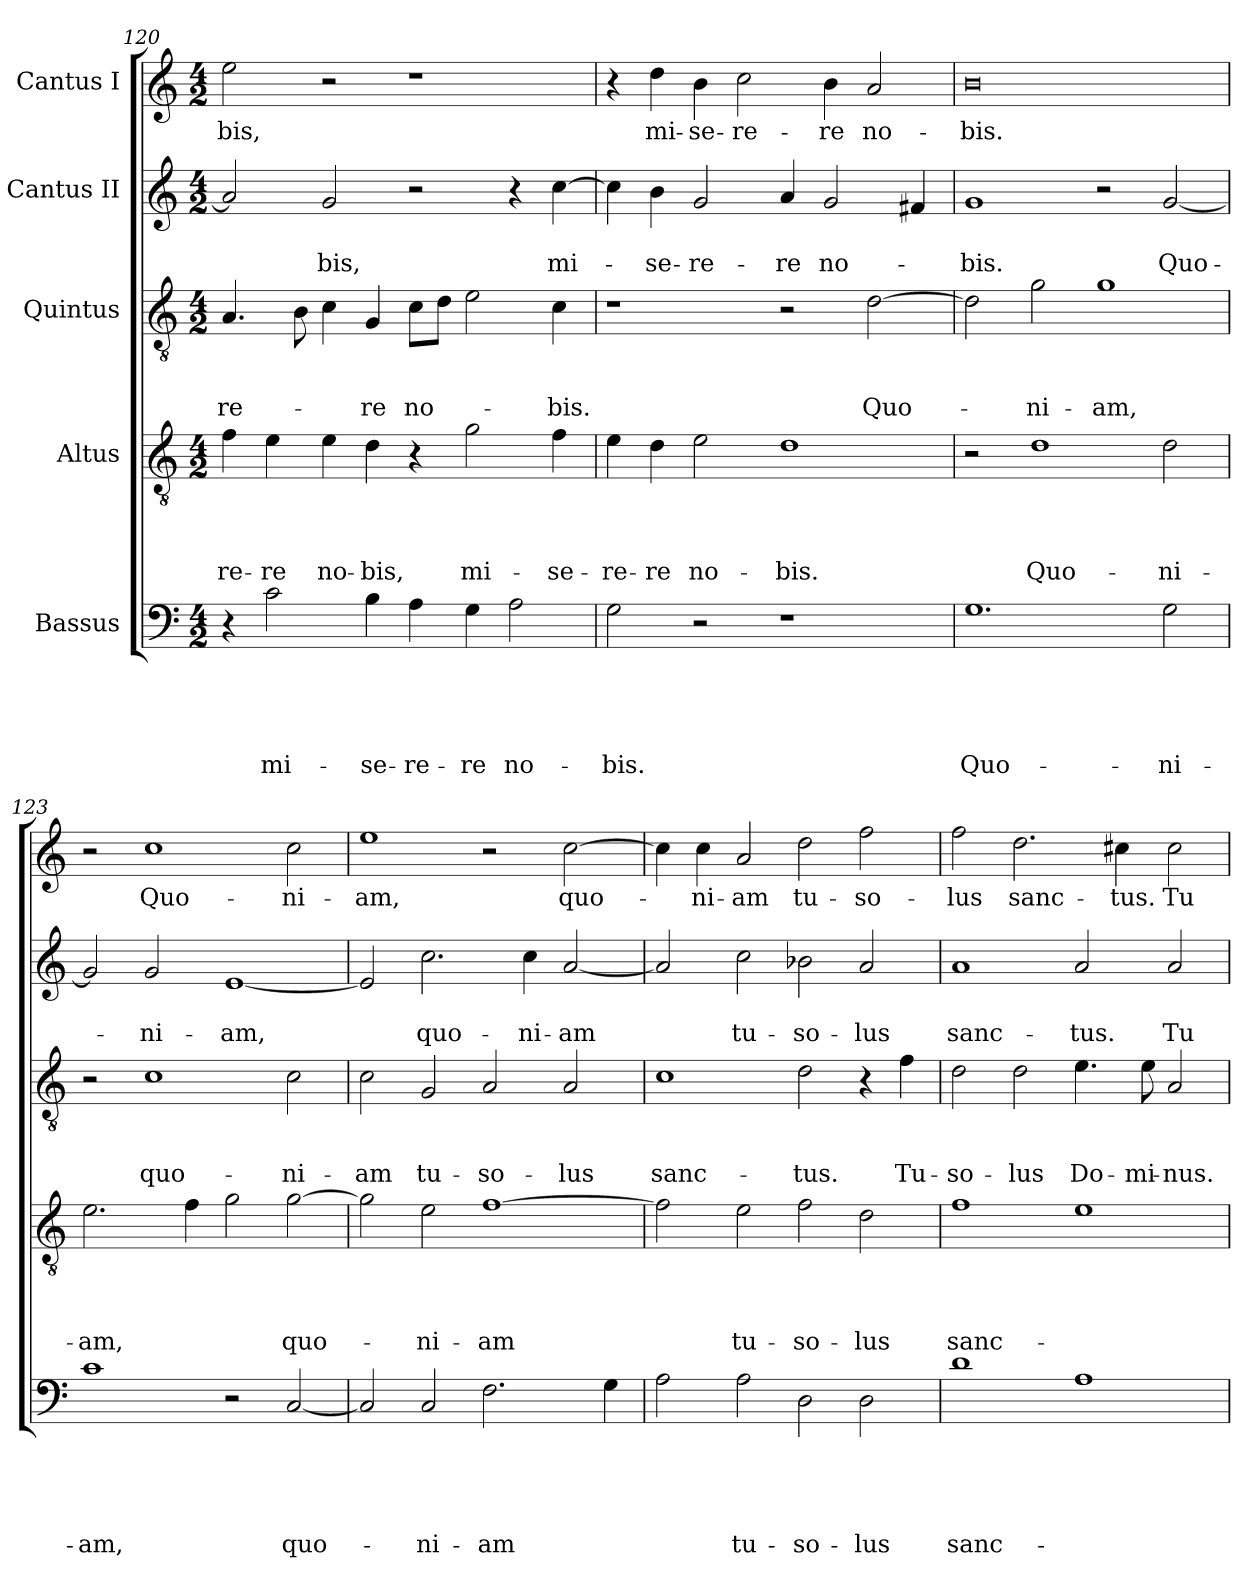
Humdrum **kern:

**kern	**text	**text	**text	**text	**text	**kern	**text	**text	**text	**text	**kern	**text	**text	**text	**kern	**text	**text	**kern	**text
*part5	*part5	*part5	*part5	*part5	*part5	*part4	*part4	*part4	*part4	*part4	*part3	*part3	*part3	*part3	*part2	*part2	*part2	*part1	*part1
*staff5	*staff5	*staff5	*staff5	*staff5	*staff5	*staff4	*staff4	*staff4	*staff4	*staff4	*staff3	*staff3	*staff3	*staff3	*staff2	*staff2	*staff2	*staff1	*staff1
*I"Bassus	*	*	*	*	*	*I"Altus	*	*	*	*	*I"Quintus	*	*	*	*I"Cantus II	*	*	*I"Cantus I	*
*clefF4	*	*	*	*	*	*clefGv2	*	*	*	*	*clefGv2	*	*	*	*clefG2	*	*	*clefG2	*
*k[]	*	*	*	*	*	*k[]	*	*	*	*	*k[]	*	*	*	*k[]	*	*	*k[]	*
*M4/2	*	*	*	*	*	*M4/2	*	*	*	*	*M4/2	*	*	*	*M4/2	*	*	*M4/2	*
=120	=120	=120	=120	=120	=120	=120	=120	=120	=120	=120	=120	=120	=120	=120	=120	=120	=120	=120	=120
4r	.	.	.	.	.	4f\	.	.	.	-re-	4.A/	.	.	-re-	2a/]	.	.	2ee\	-bis,
2c\	.	.	.	.	mi-	4e\	.	.	.	-re	.	.	.	.	.	.	.	.	.
.	.	.	.	.	.	.	.	.	.	.	8B\	.	.	.	.	.	.	.	.
.	.	.	.	.	.	4e\	.	.	.	no-	4c\	.	.	.	2g/	.	-bis,	2r	.
4B\	.	.	.	.	-se-	4d\	.	.	.	-bis,	4G/	.	.	-re	.	.	.	.	.
4A\	.	.	.	.	-re-	4r	.	.	.	.	8c\L	.	.	no-	2r	.	.	1r	.
.	.	.	.	.	.	.	.	.	.	.	8d\J	.	.	.	.	.	.	.	.
4G\	.	.	.	.	-re	2g\	.	.	.	mi-	2e\	.	.	.	.	.	.	.	.
2A\	.	.	.	.	no-	.	.	.	.	.	.	.	.	.	4r	.	.	.	.
.	.	.	.	.	.	4f\	.	.	.	-se-	4c\	.	.	-bis.	[4cc\	.	mi-	.	.
=121	=121	=121	=121	=121	=121	=121	=121	=121	=121	=121	=121	=121	=121	=121	=121	=121	=121	=121	=121
2G\	.	.	.	.	-bis.	4e\	.	.	.	-re-	1r	.	.	.	4cc\]	.	.	4r	.
.	.	.	.	.	.	4d\	.	.	.	-re	.	.	.	.	4b\	.	-se-	4dd\	mi-
2r	.	.	.	.	.	2e\	.	.	.	no-	.	.	.	.	2g/	.	-re-	4b\	-se-
.	.	.	.	.	.	.	.	.	.	.	.	.	.	.	.	.	.	2cc\	-re-
1r	.	.	.	.	.	1d\	.	.	.	-bis.	2r	.	.	.	4a/	.	-re	.	.
.	.	.	.	.	.	.	.	.	.	.	.	.	.	.	2g/	.	no-	4b\	-re
.	.	.	.	.	.	.	.	.	.	.	[2d\	.	.	Quo-	.	.	.	2a/	no-
.	.	.	.	.	.	.	.	.	.	.	.	.	.	.	4f#X/	.	.	.	.
=122	=122	=122	=122	=122	=122	=122	=122	=122	=122	=122	=122	=122	=122	=122	=122	=122	=122	=122	=122
1.G\	.	.	.	.	Quo-	2r	.	.	.	.	2d\]	.	.	.	1g/	.	-bis.	0b\	-bis.
.	.	.	.	.	.	1d\	.	.	.	Quo-	2g\	.	.	-ni-	.	.	.	.	.
.	.	.	.	.	.	.	.	.	.	.	1g\	.	.	-am,	2r	.	.	.	.
2G\	.	.	.	.	-ni-	2d\	.	.	.	-ni-	.	.	.	.	[2g/	.	Quo-	.	.
=123	=123	=123	=123	=123	=123	=123	=123	=123	=123	=123	=123	=123	=123	=123	=123	=123	=123	=123	=123
1c\	.	.	.	.	-am,	2.e\	.	.	.	-am,	2r	.	.	.	2g/]	.	.	2r	.
.	.	.	.	.	.	.	.	.	.	.	1c\	.	.	quo-	2g/	.	-ni-	1cc\	Quo-
.	.	.	.	.	.	4f\	.	.	.	.	.	.	.	.	.	.	.	.	.
2r	.	.	.	.	.	2g\	.	.	.	.	.	.	.	.	[1e/	.	-am,	.	.
[2C/	.	.	.	.	quo-	[2g\	.	.	.	quo-	2c\	.	.	-ni-	.	.	.	2cc\	-ni-
=124	=124	=124	=124	=124	=124	=124	=124	=124	=124	=124	=124	=124	=124	=124	=124	=124	=124	=124	=124
2C/]	.	.	.	.	.	2g\]	.	.	.	.	2c\	.	.	-am	2e/]	.	.	1ee\	-am,
2C/	.	.	.	.	-ni-	2e\	.	.	.	-ni-	2G/	.	.	tu-	2.cc\	.	quo-	.	.
2.F\	.	.	.	.	-am	[1f\	.	.	.	-am	2A/	.	.	so-	.	.	.	2r	.
.	.	.	.	.	.	.	.	.	.	.	.	.	.	.	4cc\	.	-ni-	.	.
.	.	.	.	.	.	.	.	.	.	.	2A/	.	.	-lus	[2a/	.	-am	[2cc\	quo-
4G\	.	.	.	.	.	.	.	.	.	.	.	.	.	.	.	.	.	.	.
=125	=125	=125	=125	=125	=125	=125	=125	=125	=125	=125	=125	=125	=125	=125	=125	=125	=125	=125	=125
2A\	.	.	.	.	.	2f\]	.	.	.	.	1c\	.	.	sanc-	2a/]	.	.	4cc\]	.
.	.	.	.	.	.	.	.	.	.	.	.	.	.	.	.	.	.	4cc\	-ni-
2A\	.	.	.	.	tu-	2e\	.	.	.	tu-	.	.	.	.	2cc\	.	tu-	2a/	-am
2D\	.	.	.	.	so-	2f\	.	.	.	so-	2d\	.	.	-tus.	2b-X\	.	so-	2dd\	tu-
2D\	.	.	.	.	-lus	2d\	.	.	.	-lus	4r	.	.	.	2a/	.	-lus	2ff\	so-
.	.	.	.	.	.	.	.	.	.	.	4f\	.	.	Tu-	.	.	.	.	.
=126	=126	=126	=126	=126	=126	=126	=126	=126	=126	=126	=126	=126	=126	=126	=126	=126	=126	=126	=126
1d\	.	.	.	.	sanc-	1f\	.	.	.	sanc-	2d\	.	.	so-	1a/	.	sanc-	2ff\	-lus
.	.	.	.	.	.	.	.	.	.	.	2d\	.	.	-lus	.	.	.	2.dd\	sanc-
1A\	.	.	.	.	.	1e\	.	.	.	.	4.e\	.	.	Do-	2a/	.	-tus.	.	.
.	.	.	.	.	.	.	.	.	.	.	.	.	.	.	.	.	.	4cc#X\	-tus.
.	.	.	.	.	.	.	.	.	.	.	8e\	.	.	-mi-	.	.	.	.	.
.	.	.	.	.	.	.	.	.	.	.	2A/	.	.	-nus.	2a/	.	Tu-	2cc#\	Tu-
=	=	=	=	=	=	=	=	=	=	=	=	=	=	=	=	=	=	=	=
*-	*-	*-	*-	*-	*-	*-	*-	*-	*-	*-	*-	*-	*-	*-	*-	*-	*-	*-	*-
